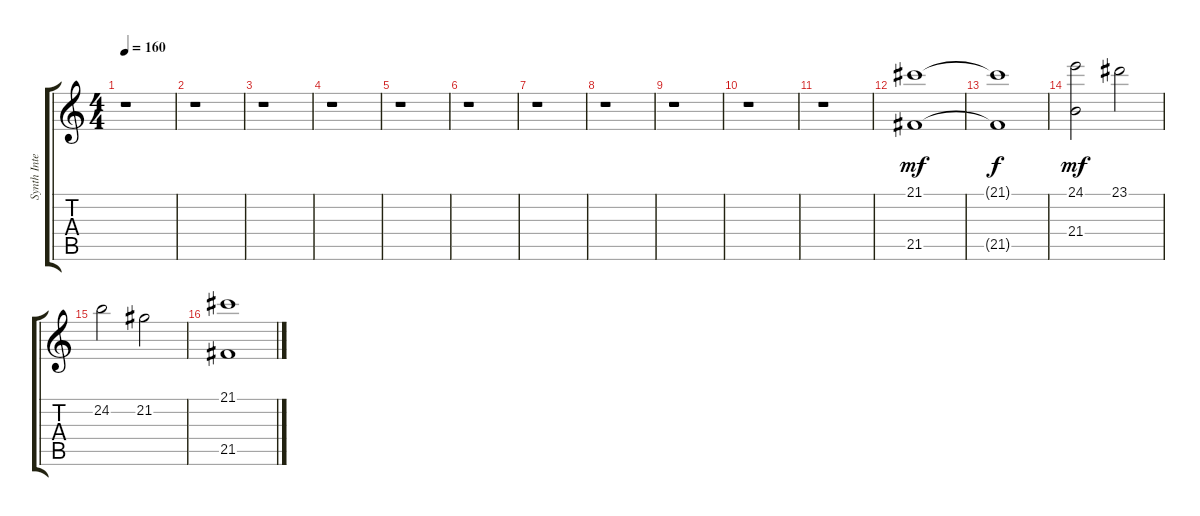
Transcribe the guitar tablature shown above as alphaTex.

\track ("Synth Interlude " "Synth Inte") {instrument stringensemble1}
\staff {score tabs}
\tuning (E4 B3 G3 D3 A2 E2) {hide}
\ts (4 4)
\tempo 160
\clef g2
\ks c
r.1{dy f} |
r.1 |
r.1 |
r.1 |
r.1 |
r.1 |
r.1 |
r.1 |
r.1 |
r.1 |
r.1 |
(21.1 21.5).1{dy mf volume 9 balance 5 instrument stringensemble1} |
(21.1{t} 21.5{t}).1{dy f} |
(24.1 21.4).2{dy mf volume 9 balance 5 instrument stringensemble1} 23.1.2 |
24.2.2{volume 9 balance 5 instrument stringensemble1} 21.2.2 |
(21.1 21.5).1{volume 9 balance 5 instrument stringensemble1}
